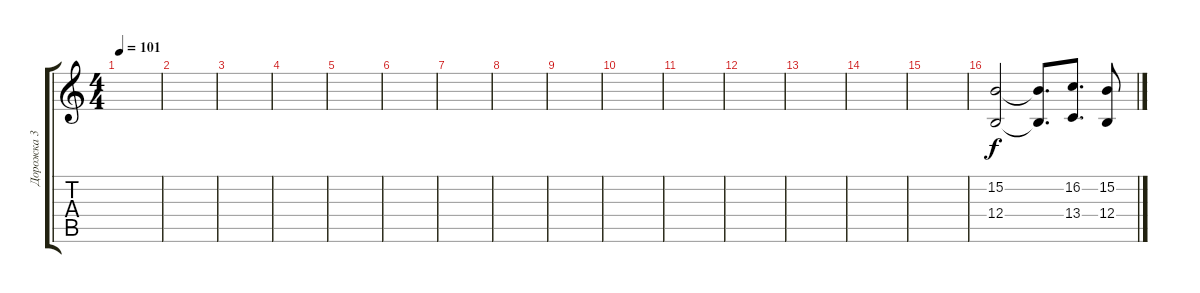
\track ("Дорожка 3" "Дорожка 3") {instrument stringensemble1}
\staff {score tabs}
\tuning (Db4 Ab3 E3 B2 Gb2 B1) {hide}
\ts (4 4)
\tempo 101
\clef g2
\ks c
|
|
|
|
|
|
|
|
|
|
|
|
|
|
|
(15.2 12.4).2 (15.2{t} 12.4{t}).8{d} (16.2 13.4).8{d} (15.2 12.4).8
